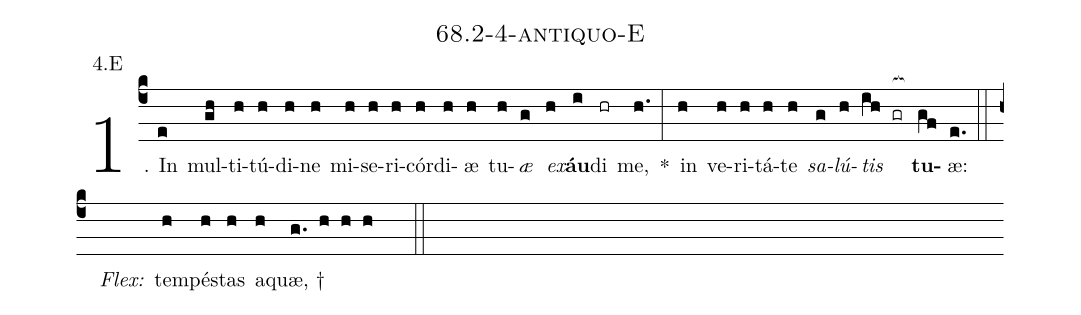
name: 68.2-4-antiquo-E;
annotation: 4.E;
%%
(c4)1. In(e) mul(gh)ti(h)tú(h)di(h)ne(h) mi(h)se(h)ri(h)cór(h)di(h)æ(h) tu(h)<i>æ</i>(g) <i>ex</i>(h)<b>áu</b>(i)di(hr) me,(h.) *(:) in(h) ve(h)ri(h)tá(h)te(h) <i>sa</i>(g)<i>lú</i>(h)<i>tis</i>(ih gr[ocb:1{]) <b>tu</b>(gf[ocb:0}])æ:(e.) (::)
<i>Flex:</i>()  tem(h)pés(h)tas(h) a(h)quæ, †(g. h h h  ::)

%E(h) u(g) o(h) u(ih) a(gf) e.(e.) (::)
